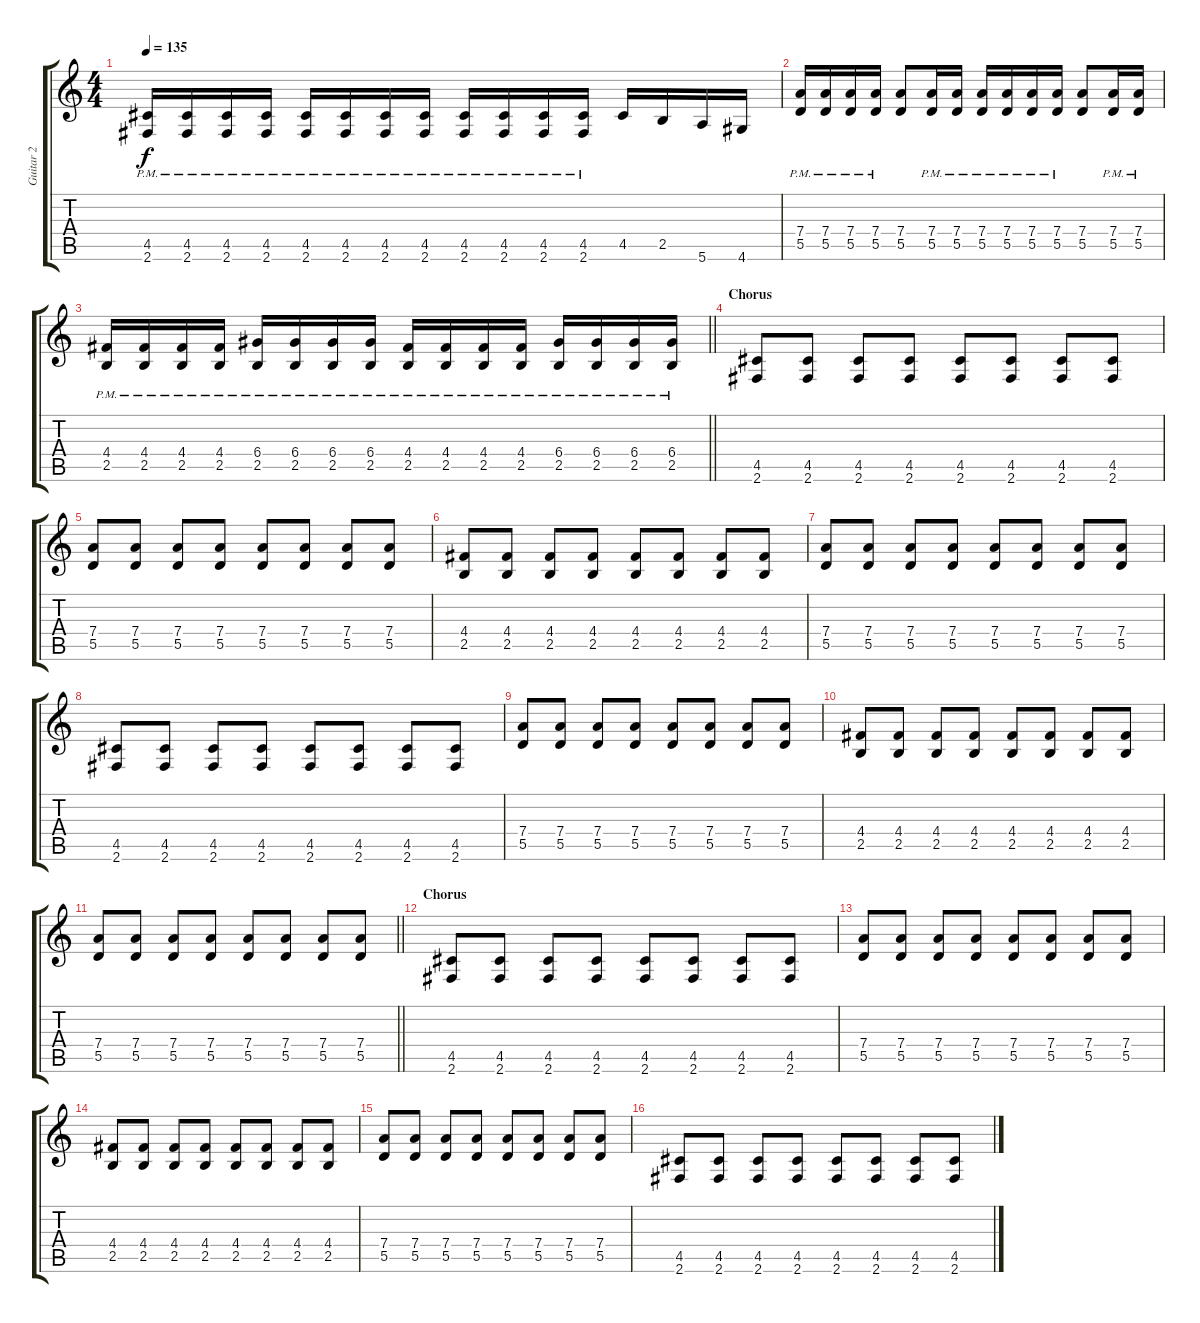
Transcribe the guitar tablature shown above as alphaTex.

\track ("Guitar 2" "Guitar 2") {instrument overdrivenguitar}
\staff {score tabs}
\tuning (E4 B3 G3 D3 A2 E2) {hide}
\ts (4 4)
\tempo 135
\clef g2
\ks c
(4.5{pm} 2.6{pm}).16{dy f} (4.5{pm} 2.6{pm}).16 (4.5{pm} 2.6{pm}).16 (4.5{pm} 2.6{pm}).16 (4.5{pm} 2.6{pm}).16 (4.5{pm} 2.6{pm}).16 (4.5{pm} 2.6{pm}).16 (4.5{pm} 2.6{pm}).16 (4.5{pm} 2.6{pm}).16 (4.5{pm} 2.6{pm}).16 (4.5{pm} 2.6{pm}).16 (4.5{pm} 2.6{pm}).16 4.5.16 2.5.16 5.6.16 4.6.16 |
(7.4{pm} 5.5{pm}).16 (7.4{pm} 5.5{pm}).16 (7.4{pm} 5.5{pm}).16 (7.4{pm} 5.5{pm}).16 (7.4 5.5).8 (7.4{pm} 5.5{pm}).16 (7.4{pm} 5.5{pm}).16 (7.4{pm} 5.5{pm}).16 (7.4{pm} 5.5{pm}).16 (7.4{pm} 5.5{pm}).16 (7.4{pm} 5.5{pm}).16 (7.4 5.5).8 (7.4{pm} 5.5{pm}).16 (7.4{pm} 5.5{pm}).16 |
\barLineRight lightlight
(4.4{pm} 2.5{pm}).16 (4.4{pm} 2.5{pm}).16 (4.4{pm} 2.5{pm}).16 (4.4{pm} 2.5{pm}).16 (6.4{pm} 2.5{pm}).16 (6.4{pm} 2.5{pm}).16 (6.4{pm} 2.5{pm}).16 (6.4{pm} 2.5{pm}).16 (4.4{pm} 2.5{pm}).16 (4.4{pm} 2.5{pm}).16 (4.4{pm} 2.5{pm}).16 (4.4{pm} 2.5{pm}).16 (6.4{pm} 2.5{pm}).16 (6.4{pm} 2.5{pm}).16 (6.4{pm} 2.5{pm}).16 (6.4{pm} 2.5{pm}).16 |
\section ("" "Chorus")
(4.5 2.6).8 (4.5 2.6).8 (4.5 2.6).8 (4.5 2.6).8 (4.5 2.6).8 (4.5 2.6).8 (4.5 2.6).8 (4.5 2.6).8 |
(7.4 5.5).8 (7.4 5.5).8 (7.4 5.5).8 (7.4 5.5).8 (7.4 5.5).8 (7.4 5.5).8 (7.4 5.5).8 (7.4 5.5).8 |
(4.4 2.5).8 (4.4 2.5).8 (4.4 2.5).8 (4.4 2.5).8 (4.4 2.5).8 (4.4 2.5).8 (4.4 2.5).8 (4.4 2.5).8 |
(7.4 5.5).8 (7.4 5.5).8 (7.4 5.5).8 (7.4 5.5).8 (7.4 5.5).8 (7.4 5.5).8 (7.4 5.5).8 (7.4 5.5).8 |
(4.5 2.6).8 (4.5 2.6).8 (4.5 2.6).8 (4.5 2.6).8 (4.5 2.6).8 (4.5 2.6).8 (4.5 2.6).8 (4.5 2.6).8 |
(7.4 5.5).8 (7.4 5.5).8 (7.4 5.5).8 (7.4 5.5).8 (7.4 5.5).8 (7.4 5.5).8 (7.4 5.5).8 (7.4 5.5).8 |
(4.4 2.5).8 (4.4 2.5).8 (4.4 2.5).8 (4.4 2.5).8 (4.4 2.5).8 (4.4 2.5).8 (4.4 2.5).8 (4.4 2.5).8 |
\barLineRight lightlight
(7.4 5.5).8 (7.4 5.5).8 (7.4 5.5).8 (7.4 5.5).8 (7.4 5.5).8 (7.4 5.5).8 (7.4 5.5).8 (7.4 5.5).8 |
\section ("" "Chorus")
(4.5 2.6).8 (4.5 2.6).8 (4.5 2.6).8 (4.5 2.6).8 (4.5 2.6).8 (4.5 2.6).8 (4.5 2.6).8 (4.5 2.6).8 |
(7.4 5.5).8 (7.4 5.5).8 (7.4 5.5).8 (7.4 5.5).8 (7.4 5.5).8 (7.4 5.5).8 (7.4 5.5).8 (7.4 5.5).8 |
(4.4 2.5).8 (4.4 2.5).8 (4.4 2.5).8 (4.4 2.5).8 (4.4 2.5).8 (4.4 2.5).8 (4.4 2.5).8 (4.4 2.5).8 |
(7.4 5.5).8 (7.4 5.5).8 (7.4 5.5).8 (7.4 5.5).8 (7.4 5.5).8 (7.4 5.5).8 (7.4 5.5).8 (7.4 5.5).8 |
(4.5 2.6).8 (4.5 2.6).8 (4.5 2.6).8 (4.5 2.6).8 (4.5 2.6).8 (4.5 2.6).8 (4.5 2.6).8 (4.5 2.6).8
